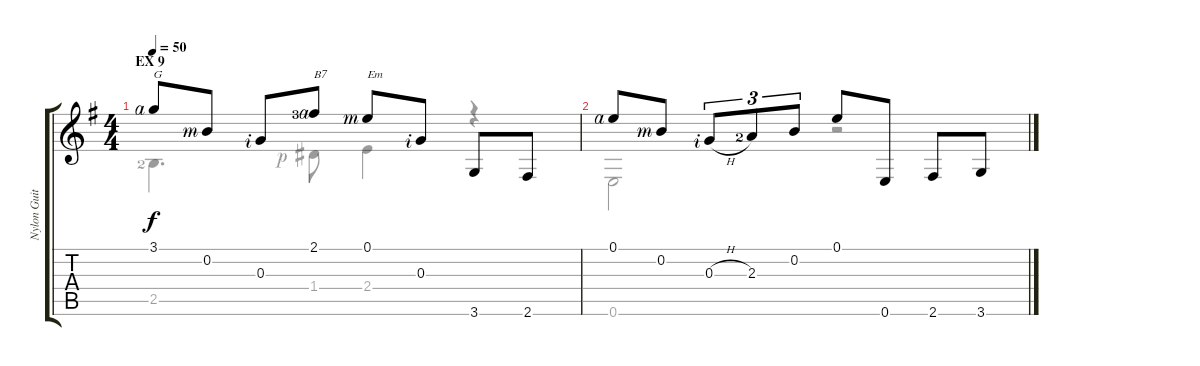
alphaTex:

\track ("Nylon Guitar" "Nylon Guit") {instrument acousticguitarnylon}
\staff {score tabs}
\tuning (E4 B3 G3 D3 A2 E2) {hide}
\voice
\ts (4 4)
\section ("" "EX 9")
\tempo 50
\clef g2
\ks g
3.1{rf 4}.8{txt "G" dy f instrument acousticguitarnylon} 0.2{rf 3}.8 0.3{rf 2}.8 2.1{lf 4 rf 4}.8{txt "B7"} 0.1{rf 3}.8{txt "Em"} 0.3{rf 2}.8 3.6.8 2.6.8 |
0.1{rf 4}.8 0.2{rf 3}.8 0.3{h rf 2}.8{tu (3 2)} 2.3{lf 3}.8{tu (3 2)} 0.2.8{tu (3 2)} 0.1.8 0.6.8 2.6.8 3.6.8
\voice
\clef g2
\ottava regular
\simile none
\ks g
2.5{lf 3}.4{d dy f} 1.4{rf 1}.8 2.4.4 r.4 |
0.6.2 r.2
